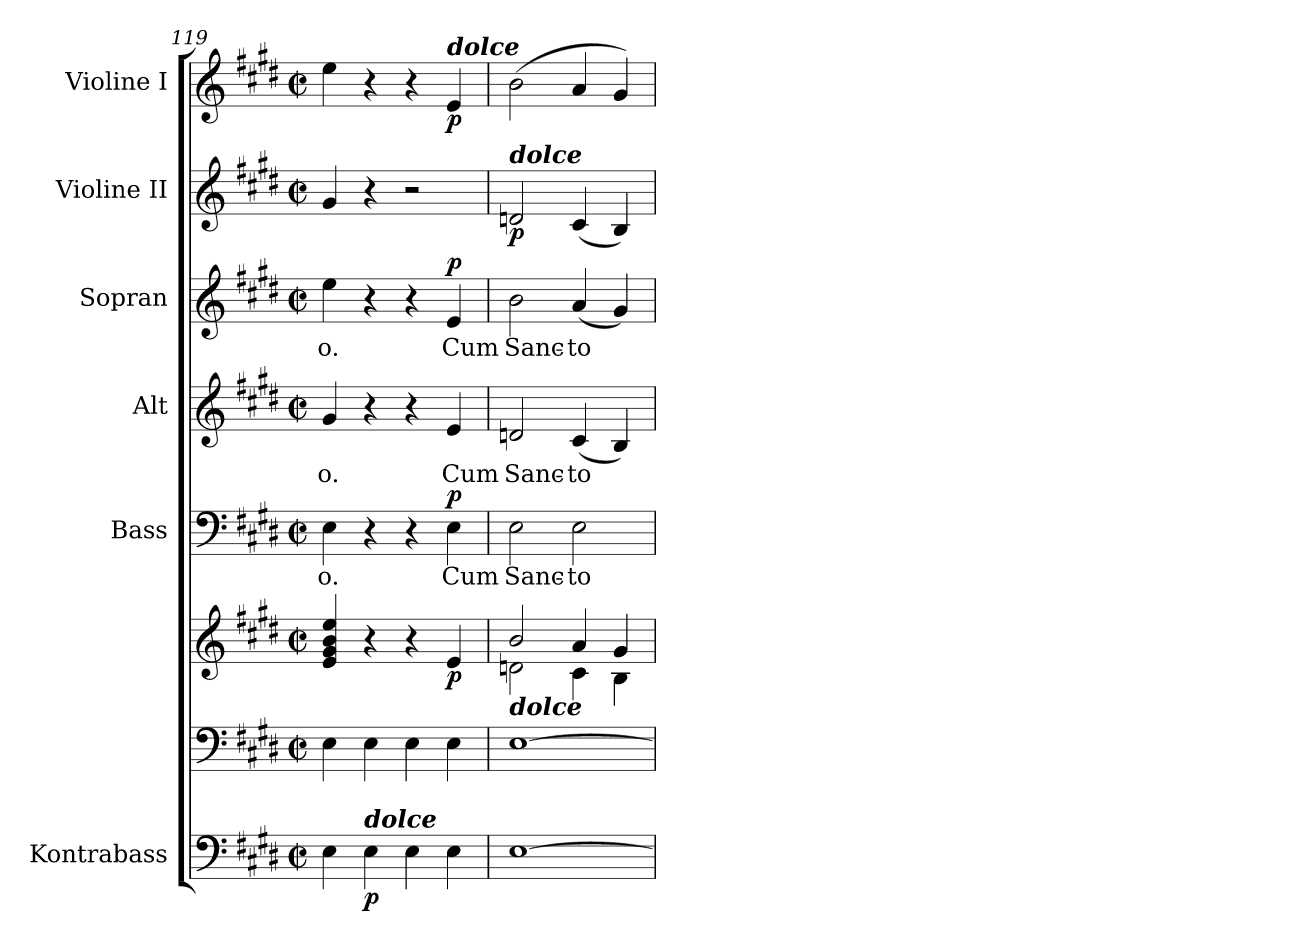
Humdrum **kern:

**kern	**dynam	**kern	**kern	**dynam	**kern	**text	**dynam	**kern	**text	**kern	**text	**dynam	**kern	**dynam	**kern	**dynam
*part7	*part7	*part6	*part6	*part6	*part5	*part5	*part5	*part4	*part4	*part3	*part3	*part3	*part2	*part2	*part1	*part1
*staff8	*staff8	*staff7	*staff6	*staff6/7	*staff5	*staff5	*staff5	*staff4	*staff4	*staff3	*staff3	*staff3	*staff2	*staff2	*staff1	*staff1
*I"Kontrabass	*	*	*	*	*I"Bass	*	*	*I"Alt	*	*I"Sopran	*	*	*I"Violine II	*	*I"Violine I	*
*I'Kb.	*	*	*	*	*I'B.	*	*	*I'A.	*	*I'S.	*	*	*I'Vl. II	*	*I'Vl. I	*
*clefF4	*	*clefF4	*clefG2	*	*clefF4	*	*	*clefG2	*	*clefG2	*	*	*clefG2	*	*clefG2	*
*ITrd7c12	*	*	*	*	*	*	*	*	*	*	*	*	*	*	*	*
*k[f#c#g#d#]	*	*k[f#c#g#d#]	*k[f#c#g#d#]	*	*k[f#c#g#d#]	*	*	*k[f#c#g#d#]	*	*k[f#c#g#d#]	*	*	*k[f#c#g#d#]	*	*k[f#c#g#d#]	*
*E:	*	*E:	*E:	*	*E:	*	*	*E:	*	*E:	*	*	*E:	*	*E:	*
*M2/2	*	*M2/2	*M2/2	*	*M2/2	*	*	*M2/2	*	*M2/2	*	*	*M2/2	*	*M2/2	*
*met(c|)	*	*met(c|)	*met(c|)	*	*met(c|)	*	*	*met(c|)	*	*met(c|)	*	*	*met(c|)	*	*met(c|)	*
=119	=119	=119	=119	=119	=119	=119	=119	=119	=119	=119	=119	=119	=119	=119	=119	=119
!	!	!	!	!	!	!LO:LY:b	!	!	!LO:LY:b	!	!LO:LY:b	!	!	!	!	!
4EE\	.	4E\	4e/ 4g#/ 4b/ 4ee/	.	4E\	-o.	.	4g#/	-o.	4ee\	-o.	.	4g#/	.	4ee\	.
!LO:TX:a:Bi:t=dolce	!	!	!	!	!	!	!	!	!	!	!	!	!	!	!	!
!	!LO:DY:b	!	!	!	!	!	!	!	!	!	!	!	!	!	!	!
4EE\	p	4E\	4r	.	4r	.	.	4r	.	4r	.	.	4r	.	4r	.
4EE\	.	4E\	4r	.	4r	.	.	4r	.	4r	.	.	2r	.	4r	.
!	!	!	!	!	!	!	!	!	!	!	!	!	!	!	!LO:TX:a:Bi:t=dolce	!
!	!	!	!	!LO:DY:b	!	!LO:LY:b	!LO:DY:a	!	!LO:LY:b	!	!LO:LY:b	!LO:DY:a	!	!	!	!LO:DY:b
4EE\	.	4E\	4e/	p	4E\	Cum	p	4e/	Cum	4e/	Cum	p	.	.	4e/	p
=120	=120	=120	=120	=120	=120	=120	=120	=120	=120	=120	=120	=120	=120	=120	=120	=120
*	*	*	*^	*	*	*	*	*	*	*	*	*	*	*	*	*
!	!	!	!	!	!	!	!	!	!	!	!	!	!	!LO:TX:a:Bi:t=dolce	!	!	!
!	!	!	!LO:TX:b:Bi:t=dolce	!	!	!	!	!	!	!	!	!	!	!	!	!	!
!	!	!	!	!	!	!	!LO:LY:b	!	!	!LO:LY:b	!	!LO:LY:b	!	!	!LO:DY:b	!	!
[1EE	.	[1E	2b/	2dn\	.	2E\	Sanc-	.	2dn/	Sanc-	2b\	Sanc-	.	2dn/	p	(>2b\	.
!	!	!	!	!	!	!	!LO:LY:b	!	!	!LO:LY:b	!	!LO:LY:b	!	!	!	!	!
.	.	.	4a/	4c#\	.	2E\	-to	.	(<4c#/	-to	(<4a/	-to	.	(<4c#/	.	4a/	.
.	.	.	4g#/	4B\	.	.	.	.	4B/)	.	4g#/)	.	.	4B/)	.	4g#/)	.
*	*	*	*v	*v	*	*	*	*	*	*	*	*	*	*	*	*	*
=	=	=	=	=	=	=	=	=	=	=	=	=	=	=	=	=
*-	*-	*-	*-	*-	*-	*-	*-	*-	*-	*-	*-	*-	*-	*-	*-	*-
